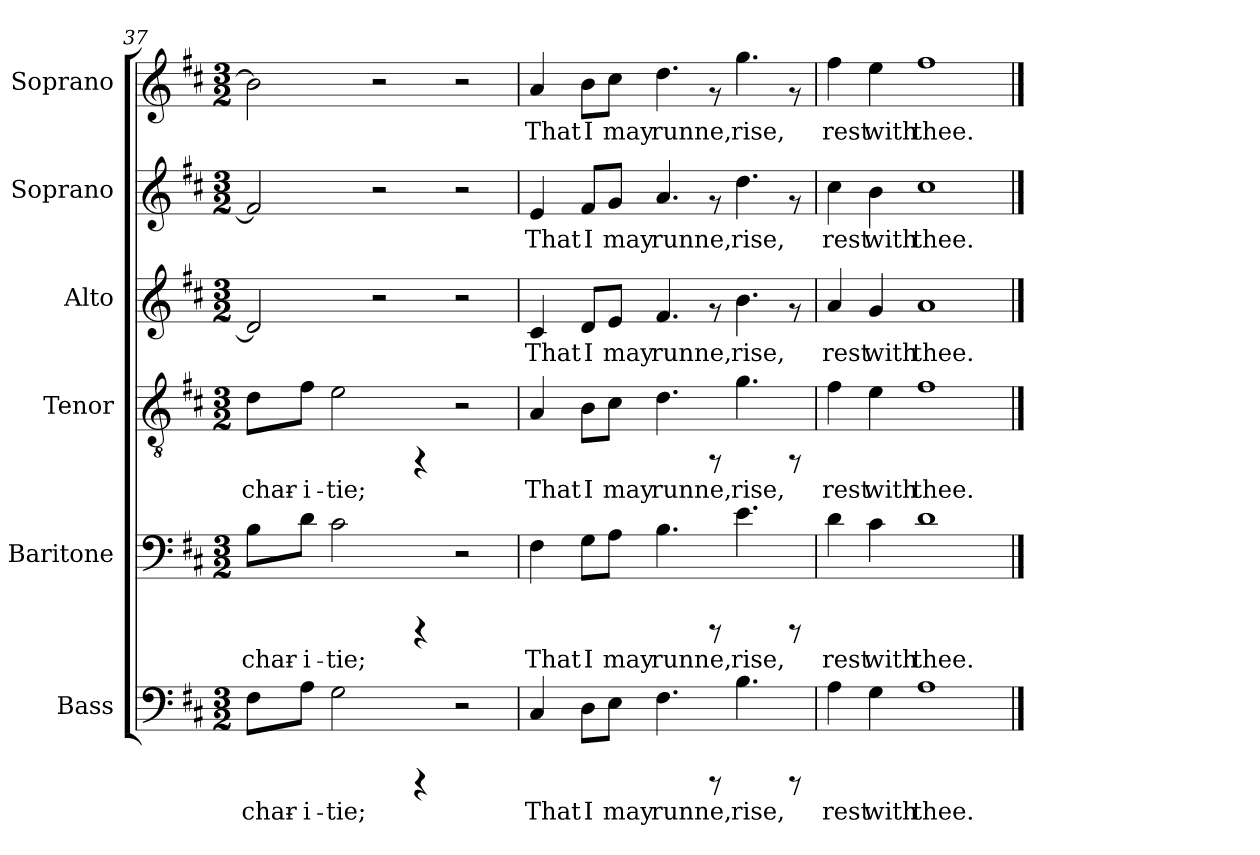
**kern	**text	**kern	**text	**kern	**text	**kern	**text	**kern	**text	**kern	**text
*part6	*part6	*part5	*part5	*part4	*part4	*part3	*part3	*part2	*part2	*part1	*part1
*staff6	*staff6	*staff5	*staff5	*staff4	*staff4	*staff3	*staff3	*staff2	*staff2	*staff1	*staff1
*I"Bass	*	*I"Baritone	*	*I"Tenor	*	*I"Alto	*	*I"Soprano	*	*I"Soprano	*
*I'B	*	*I'Bar.	*	*I'T	*	*I'A	*	*I'S.	*	*I'S	*
*clefF4	*	*clefF4	*	*clefGv2	*	*clefG2	*	*clefG2	*	*clefG2	*
*k[f#c#]	*	*k[f#c#]	*	*k[f#c#]	*	*k[f#c#]	*	*k[f#c#]	*	*k[f#c#]	*
*D:	*	*D:	*	*D:	*	*D:	*	*D:	*	*D:	*
*M3/2	*	*M3/2	*	*M3/2	*	*M3/2	*	*M3/2	*	*M3/2	*
=37	=37	=37	=37	=37	=37	=37	=37	=37	=37	=37	=37
!	!LO:LY:b	!	!LO:LY:b	!	!LO:LY:b	!	!LO:LY:b:cj	!	!LO:LY:b:cj	!	!LO:LY:b:cj
8F#\L	char-	8B\L	char-	8d\L	char-	2d/]	.	2f#/]	.	2b\]	.
!	!LO:LY:b	!	!LO:LY:b	!	!LO:LY:b	!	!	!	!	!	!
8A\J	-i-	8d\J	-i-	8f#\J	-i-	.	.	.	.	.	.
!	!LO:LY:b	!	!LO:LY:b	!	!LO:LY:b	!	!	!	!	!	!
2G\	-tie;	2c#\	-tie;	2e\	-tie;	.	.	.	.	.	.
.	.	.	.	.	.	2r	.	2r	.	2r	.
4rCCC	.	4rCCC	.	4rFF	.	.	.	.	.	.	.
2r	.	2r	.	2r	.	2r	.	2r	.	2r	.
!!LO:PB:g=z
=38	=38	=38	=38	=38	=38	=38	=38	=38	=38	=38	=38
!	!LO:LY:b	!	!LO:LY:b	!	!LO:LY:b	!	!LO:LY:b:cj	!	!LO:LY:b:cj	!	!LO:LY:b:cj
4C#/	That	4F#\	That	4A/	That	4c#/	That	4e/	That	4a/	That
!	!LO:LY:b	!	!LO:LY:b	!	!LO:LY:b	!	!LO:LY:b:cj	!	!LO:LY:b:cj	!	!LO:LY:b:cj
8D\L	I	8G\L	I	8B\L	I	8d/L	I	8f#/L	I	8b\L	I
!	!LO:LY:b	!	!LO:LY:b	!	!LO:LY:b	!	!LO:LY:b:cj	!	!LO:LY:b:cj	!	!LO:LY:b:cj
8E\J	may	8A\J	may	8c#\J	may	8e/J	may	8g/J	may	8cc#\J	may
!	!LO:LY:b	!	!LO:LY:b	!	!LO:LY:b	!	!LO:LY:b:cj	!	!LO:LY:b:cj	!	!LO:LY:b:cj
4.F#\	runne,	4.B\	runne,	4.d\	runne,	4.f#/	runne,	4.a/	runne,	4.dd\	runne,
8rCCC	.	8rCCC	.	8rFF	.	8rf	.	8rf	.	8rf	.
!	!LO:LY:b	!	!LO:LY:b	!	!LO:LY:b	!	!LO:LY:b:cj	!	!LO:LY:b:cj	!	!LO:LY:b:cj
4.B\	rise,	4.e\	rise,	4.g\	rise,	4.b\	rise,	4.dd\	rise,	4.gg\	rise,
8rCCC	.	8rCCC	.	8rFF	.	8rf	.	8rf	.	8rf	.
=39	=39	=39	=39	=39	=39	=39	=39	=39	=39	=39	=39
!	!LO:LY:b	!	!LO:LY:b	!	!LO:LY:b	!	!LO:LY:b:cj	!	!LO:LY:b:cj	!	!LO:LY:b:cj
4A\	rest	4d\	rest	4f#\	rest	4a/	rest	4cc#\	rest	4ff#\	rest
!	!LO:LY:b	!	!LO:LY:b	!	!LO:LY:b	!	!LO:LY:b:cj	!	!LO:LY:b:cj	!	!LO:LY:b:cj
4G\	with	4c#\	with	4e\	with	4g/	with	4b\	with	4ee\	with
!	!LO:LY:b	!	!LO:LY:b	!	!LO:LY:b	!	!LO:LY:b:cj	!	!LO:LY:b:cj	!	!LO:LY:b:cj
1A	thee.	1d	thee.	1f#	thee.	1a	thee.	1cc#	thee.	1ff#	thee.
==	==	==	==	==	==	==	==	==	==	==	==
*-	*-	*-	*-	*-	*-	*-	*-	*-	*-	*-	*-
